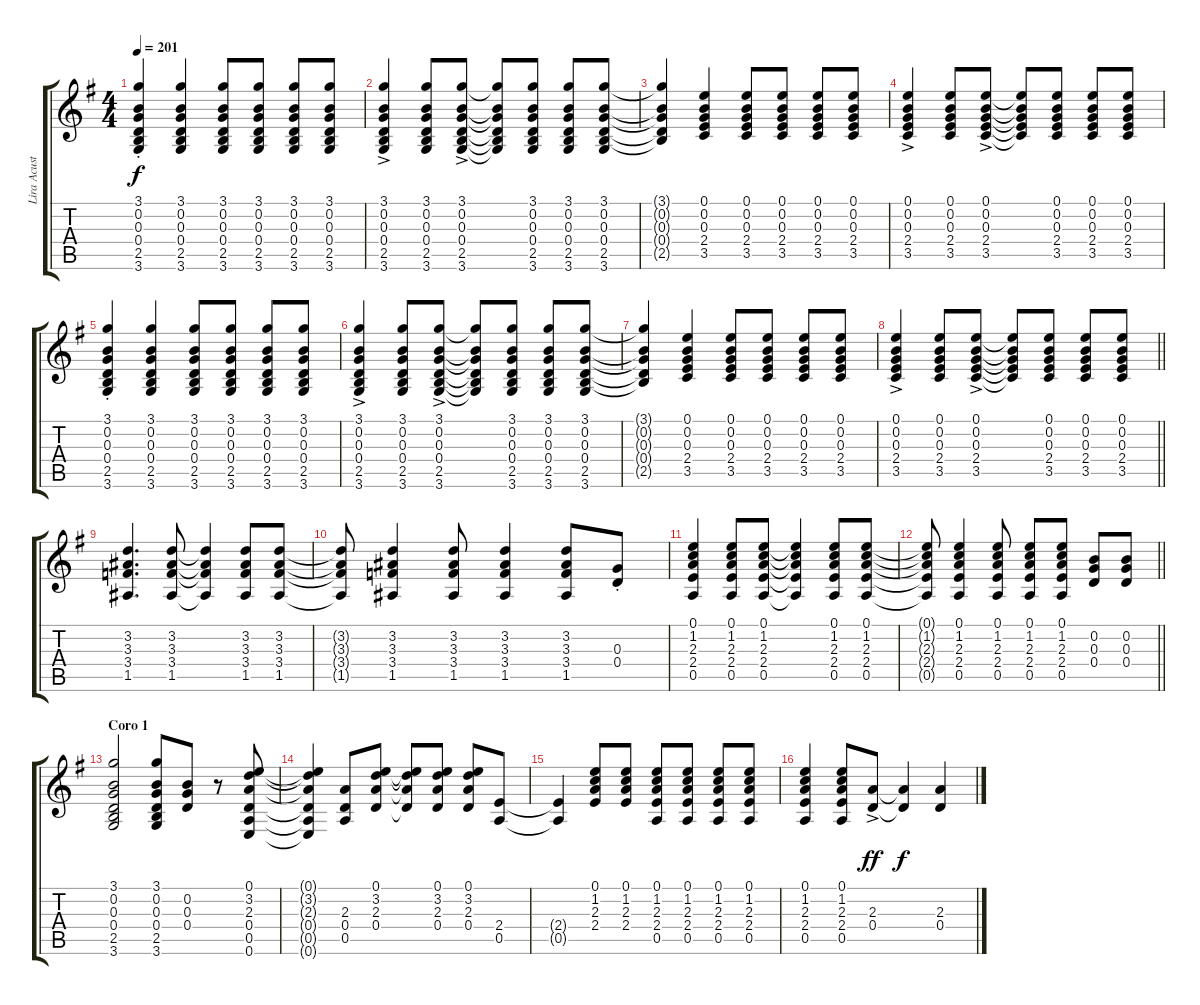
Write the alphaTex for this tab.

\track ("Lira Acustica" "Lira Acust") {instrument acousticguitarsteel}
\staff {score tabs}
\tuning (E4 B3 G3 D3 A2 E2) {hide}
\ts (4 4)
\tempo 201
\clef g2
\ks g
(3.1{st} 0.2{st} 0.3{st} 0.4{st} 2.5{st} 3.6{st}).4{dy f} (3.1 0.2 0.3 0.4 2.5 3.6).4 (3.1 0.2 0.3 0.4 2.5 3.6).8 (3.1 0.2 0.3 0.4 2.5 3.6).8 (3.1 0.2 0.3 0.4 2.5 3.6).8 (3.1 0.2 0.3 0.4 2.5 3.6).8 |
(3.1{ac} 0.2{ac} 0.3{ac} 0.4{ac} 2.5{ac} 3.6{ac}).4 (3.1 0.2 0.3 0.4 2.5 3.6).8 (3.1{ac} 0.2{ac} 0.3{ac} 0.4{ac} 2.5{ac} 3.6{ac}).8 (3.1{t} 0.2{t} 0.3{t} 0.4{t} 2.5{t} 3.6{t}).8 (3.1 0.2 0.3 0.4 2.5 3.6).8 (3.1 0.2 0.3 0.4 2.5 3.6).8 (3.1 0.2 0.3 0.4 2.5 3.6).8 |
(3.1{t} 0.2{t} 0.3{t} 0.4{t} 2.5{t}).4 (0.1 0.2 0.3 2.4 3.5).4 (0.1 0.2 0.3 2.4 3.5).8 (0.1 0.2 0.3 2.4 3.5).8 (0.1 0.2 0.3 2.4 3.5).8 (0.1 0.2 0.3 2.4 3.5).8 |
(0.1{ac} 0.2{ac} 0.3{ac} 2.4{ac} 3.5{ac}).4 (0.1 0.2 0.3 2.4 3.5).8 (0.1{ac} 0.2{ac} 0.3{ac} 2.4{ac} 3.5{ac}).8 (0.1{t} 0.2{t} 0.3{t} 2.4{t} 3.5{t}).8 (0.1 0.2 0.3 2.4 3.5).8 (0.1 0.2 0.3 2.4 3.5).8 (0.1 0.2 0.3 2.4 3.5).8 |
(3.1{st} 0.2{st} 0.3{st} 0.4{st} 2.5{st} 3.6{st}).4 (3.1 0.2 0.3 0.4 2.5 3.6).4 (3.1 0.2 0.3 0.4 2.5 3.6).8 (3.1 0.2 0.3 0.4 2.5 3.6).8 (3.1 0.2 0.3 0.4 2.5 3.6).8 (3.1 0.2 0.3 0.4 2.5 3.6).8 |
(3.1{ac} 0.2{ac} 0.3{ac} 0.4{ac} 2.5{ac} 3.6{ac}).4 (3.1 0.2 0.3 0.4 2.5 3.6).8 (3.1{ac} 0.2{ac} 0.3{ac} 0.4{ac} 2.5{ac} 3.6{ac}).8 (3.1{t} 0.2{t} 0.3{t} 0.4{t} 2.5{t} 3.6{t}).8 (3.1 0.2 0.3 0.4 2.5 3.6).8 (3.1 0.2 0.3 0.4 2.5 3.6).8 (3.1 0.2 0.3 0.4 2.5 3.6).8 |
(3.1{t} 0.2{t} 0.3{t} 0.4{t} 2.5{t}).4 (0.1 0.2 0.3 2.4 3.5).4 (0.1 0.2 0.3 2.4 3.5).8 (0.1 0.2 0.3 2.4 3.5).8 (0.1 0.2 0.3 2.4 3.5).8 (0.1 0.2 0.3 2.4 3.5).8 |
\barLineRight lightlight
(0.1{ac} 0.2{ac} 0.3{ac} 2.4{ac} 3.5{ac}).4 (0.1 0.2 0.3 2.4 3.5).8 (0.1{ac} 0.2{ac} 0.3{ac} 2.4{ac} 3.5{ac}).8 (0.1{t} 0.2{t} 0.3{t} 2.4{t} 3.5{t}).8 (0.1 0.2 0.3 2.4 3.5).8 (0.1 0.2 0.3 2.4 3.5).8 (0.1 0.2 0.3 2.4 3.5).8 |
(3.2 3.3 3.4 1.5).4{d} (3.2 3.3 3.4 1.5).8 (3.2{t} 3.3{t} 3.4{t} 1.5{t}).4 (3.2 3.3 3.4 1.5).8 (3.2 3.3 3.4 1.5).8 |
(3.2{t} 3.3{t} 3.4{t} 1.5{t}).8 (3.2 3.3 3.4 1.5).4 (3.2 3.3 3.4 1.5).8 (3.2 3.3 3.4 1.5).4 (3.2 3.3 3.4 1.5).8 (0.3{st} 0.4{st}).8 |
(0.1 1.2 2.3 2.4 0.5).4 (0.1 1.2 2.3 2.4 0.5).8 (0.1 1.2 2.3 2.4 0.5).8 (0.1{t} 1.2{t} 2.3{t} 2.4{t} 0.5{t}).4 (0.1 1.2 2.3 2.4 0.5).8 (0.1 1.2 2.3 2.4 0.5).8 |
\barLineRight lightlight
(0.1{t} 1.2{t} 2.3{t} 2.4{t} 0.5{t}).8 (0.1 1.2 2.3 2.4 0.5).4 (0.1 1.2 2.3 2.4 0.5).8 (0.1 1.2 2.3 2.4 0.5).8 (0.1 1.2 2.3 2.4 0.5).8 (0.2 0.3 0.4).8 (0.2 0.3 0.4).8 |
\section ("" "Coro 1")
(3.1 0.2 0.3 0.4 2.5 3.6).2 (3.1 0.2 0.3 0.4 2.5 3.6).8 (0.2 0.3 0.4).8 r.8 (0.1 3.2 2.3 0.4 0.5 0.6).8 |
(0.1{t} 3.2{t} 2.3{t} 0.4{t} 0.5{t} 0.6{t}).4 (2.3 0.4 0.5).8 (0.1 3.2 2.3 0.4).8 (0.1{t} 3.2{t} 2.3{t} 0.4{t}).8 (0.1 3.2 2.3 0.4).8 (0.1 3.2 2.3 0.4).8 (2.4 0.5).8 |
(2.4{t} 0.5{t}).4 (0.1 1.2 2.3 2.4).8 (0.1 1.2 2.3 2.4).8 (0.1 1.2 2.3 2.4 0.5).8 (0.1 1.2 2.3 2.4 0.5).8 (0.1 1.2 2.3 2.4 0.5).8 (0.1 1.2 2.3 2.4 0.5).8 |
(0.1 1.2 2.3 2.4 0.5).4 (0.1 1.2 2.3 2.4 0.5).8 (2.3{ac} 0.4{ac}).8{dy ff} (2.3{t} 0.4{t}).4{dy f} (2.3 0.4).4
